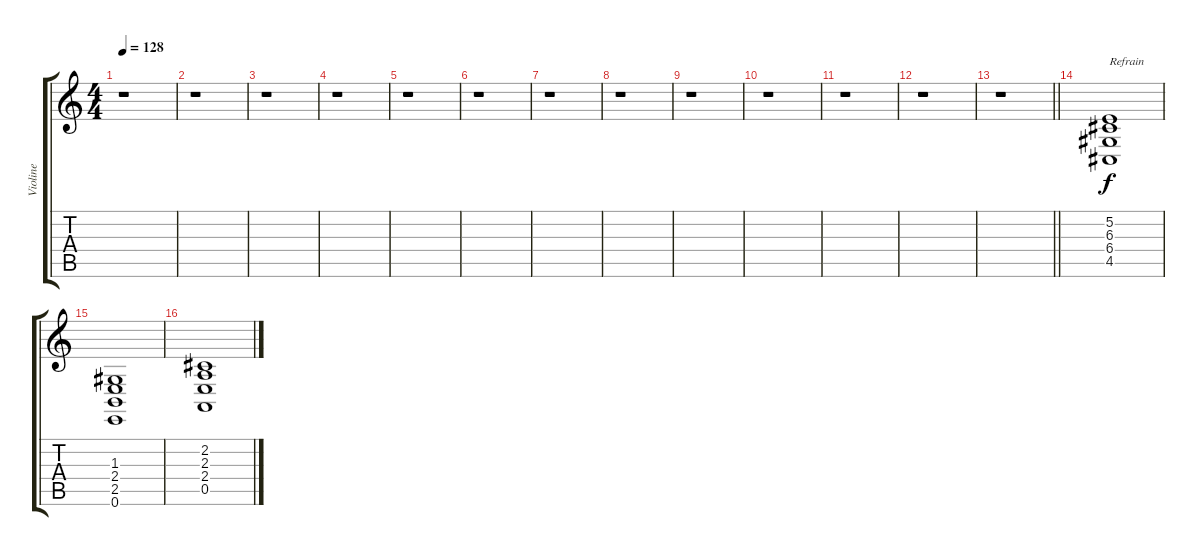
\track ("Violine" "Violine") {instrument violin}
\staff {score tabs}
\tuning (E4 B3 G3 D3 A2 E2) {hide}
\ts (4 4)
\tempo 128
\clef g2
\ks c
r.1{dy f} |
r.1 |
r.1 |
r.1 |
r.1 |
r.1 |
r.1 |
r.1 |
r.1 |
r.1 |
r.1 |
r.1 |
\barLineRight lightlight
r.1 |
(5.2 6.3 6.4 4.5).1{txt "Refrain"} |
(1.3 2.4 2.5 0.6).1 |
(2.2 2.3 2.4 0.5).1
